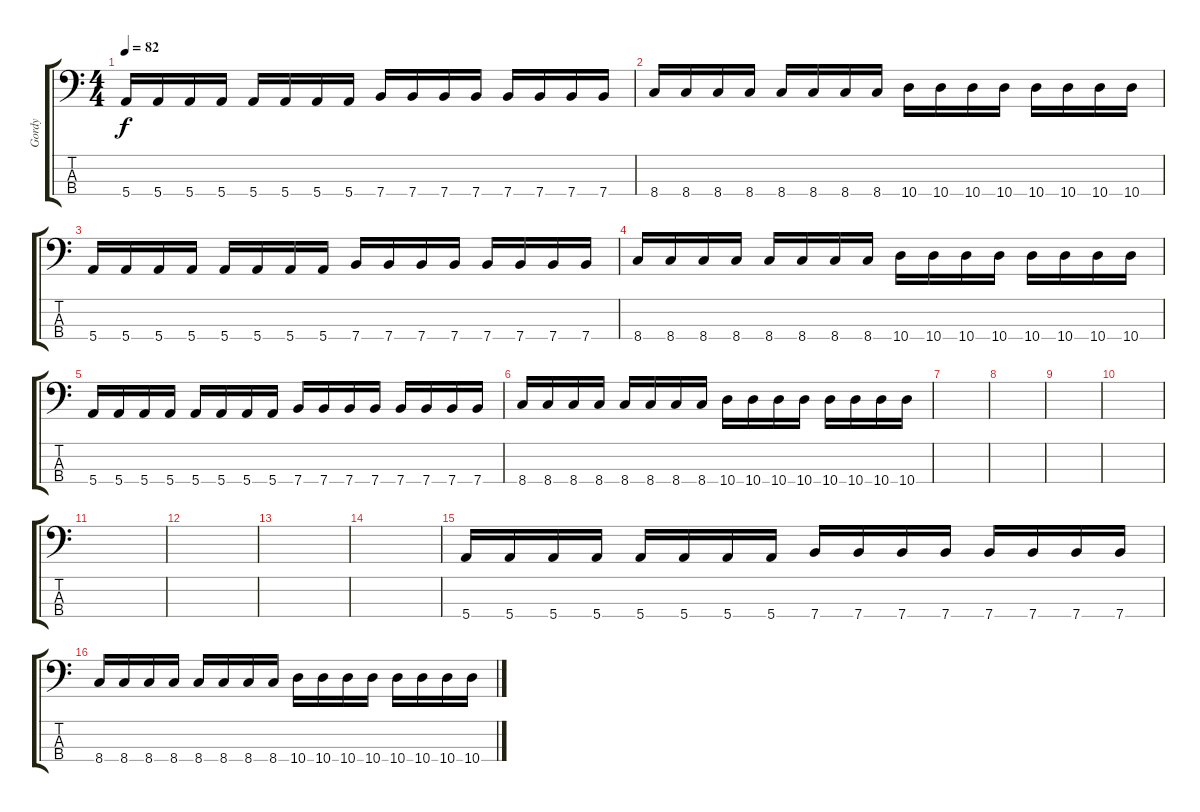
\track ("Gordy" "Gordy") {instrument electricbassfinger}
\staff {score tabs}
\tuning (G2 D2 A1 E1) {hide}
\ts (4 4)
\tempo 82
\clef f4
\ks c
5.4.16{dy f} 5.4.16 5.4.16 5.4.16 5.4.16 5.4.16 5.4.16 5.4.16 7.4.16 7.4.16 7.4.16 7.4.16 7.4.16 7.4.16 7.4.16 7.4.16 |
8.4.16 8.4.16 8.4.16 8.4.16 8.4.16 8.4.16 8.4.16 8.4.16 10.4.16 10.4.16 10.4.16 10.4.16 10.4.16 10.4.16 10.4.16 10.4.16 |
5.4.16 5.4.16 5.4.16 5.4.16 5.4.16 5.4.16 5.4.16 5.4.16 7.4.16 7.4.16 7.4.16 7.4.16 7.4.16 7.4.16 7.4.16 7.4.16 |
8.4.16 8.4.16 8.4.16 8.4.16 8.4.16 8.4.16 8.4.16 8.4.16 10.4.16 10.4.16 10.4.16 10.4.16 10.4.16 10.4.16 10.4.16 10.4.16 |
5.4.16 5.4.16 5.4.16 5.4.16 5.4.16 5.4.16 5.4.16 5.4.16 7.4.16 7.4.16 7.4.16 7.4.16 7.4.16 7.4.16 7.4.16 7.4.16 |
8.4.16 8.4.16 8.4.16 8.4.16 8.4.16 8.4.16 8.4.16 8.4.16 10.4.16 10.4.16 10.4.16 10.4.16 10.4.16 10.4.16 10.4.16 10.4.16 |
|
|
|
|
|
|
|
|
5.4.16 5.4.16 5.4.16 5.4.16 5.4.16 5.4.16 5.4.16 5.4.16 7.4.16 7.4.16 7.4.16 7.4.16 7.4.16 7.4.16 7.4.16 7.4.16 |
8.4.16 8.4.16 8.4.16 8.4.16 8.4.16 8.4.16 8.4.16 8.4.16 10.4.16 10.4.16 10.4.16 10.4.16 10.4.16 10.4.16 10.4.16 10.4.16
